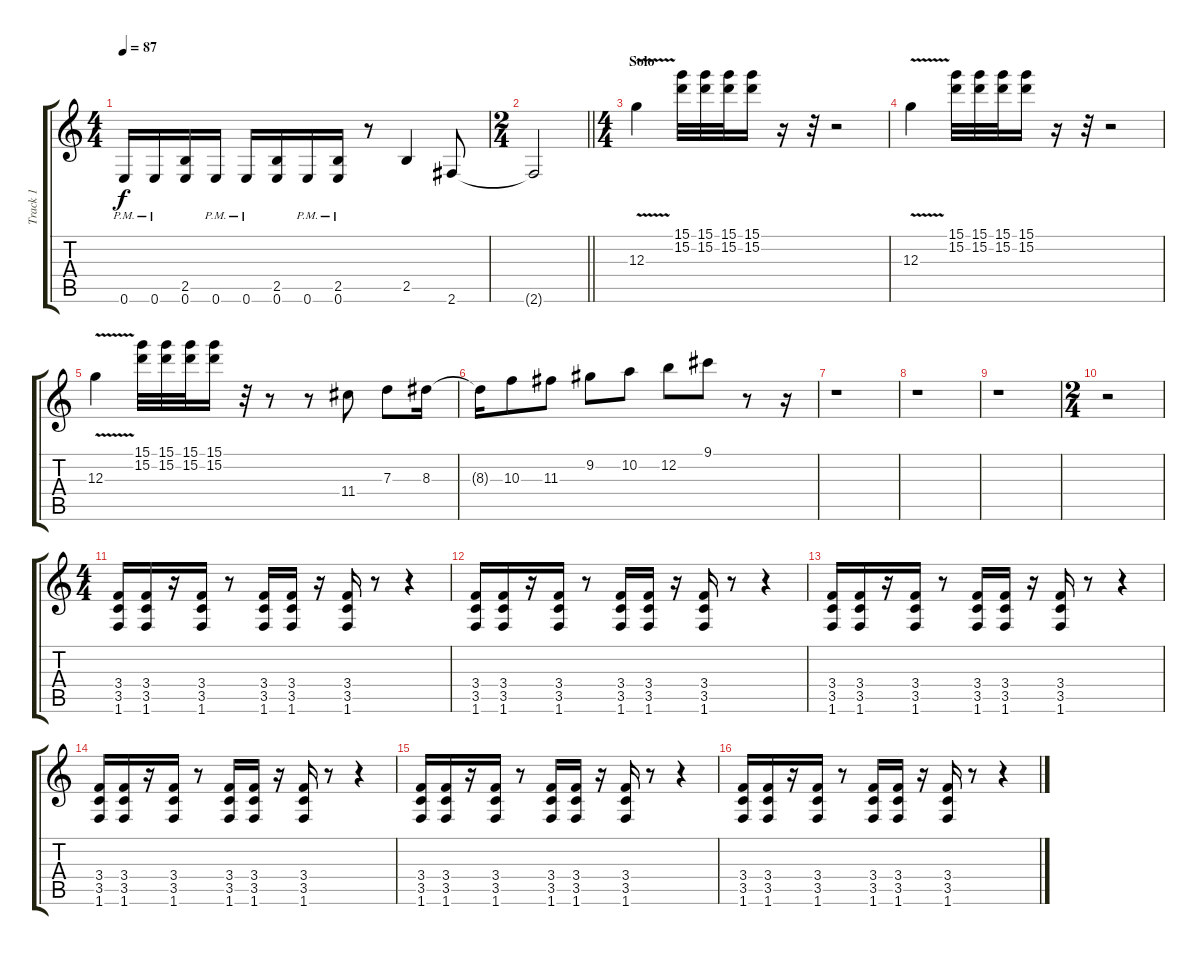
\track ("Track 1" "Track 1") {instrument distortionguitar}
\staff {score tabs}
\tuning (E4 B3 G3 D3 A2 E2) {hide}
\ts (4 4)
\tempo 87
\clef g2
\ks c
0.6{pm}.16{dy f} 0.6{pm}.16 (2.5 0.6).16 0.6{pm}.16 0.6{pm}.16 (2.5 0.6).16 0.6{pm}.16 (2.5 0.6{pm}).16 r.8 2.5.4 2.6.8 |
\ts (2 4)
\barLineRight lightlight
2.6{t}.2 |
\ts (4 4)
\section ("" "Solo")
12.3{v}.4 (15.1 15.2).32 (15.1 15.2).32 (15.1 15.2).32 (15.1 15.2).16 r.16 r.32 r.2 |
12.3{v}.4 (15.1 15.2).32 (15.1 15.2).32 (15.1 15.2).32 (15.1 15.2).16 r.16 r.32 r.2 |
12.3{v}.4 (15.1 15.2).32 (15.1 15.2).32 (15.1 15.2).32 (15.1 15.2).16 r.32 r.8 r.8 11.4.8 7.3.8 8.3.16 |
8.3{t}.16 10.3.8 11.3.8 9.2.8 10.2.8 12.2.8 9.1.8 r.8 r.16 |
r.1 |
r.1 |
r.1 |
\ts (2 4)
r.2 |
\ts (4 4)
(3.4 3.5 1.6).16 (3.4 3.5 1.6).16 r.16 (3.4 3.5 1.6).16 r.8 (3.4 3.5 1.6).16 (3.4 3.5 1.6).16 r.16 (3.4 3.5 1.6).16 r.8 r.4 |
(3.4 3.5 1.6).16 (3.4 3.5 1.6).16 r.16 (3.4 3.5 1.6).16 r.8 (3.4 3.5 1.6).16 (3.4 3.5 1.6).16 r.16 (3.4 3.5 1.6).16 r.8 r.4 |
(3.4 3.5 1.6).16 (3.4 3.5 1.6).16 r.16 (3.4 3.5 1.6).16 r.8 (3.4 3.5 1.6).16 (3.4 3.5 1.6).16 r.16 (3.4 3.5 1.6).16 r.8 r.4 |
(3.4 3.5 1.6).16 (3.4 3.5 1.6).16 r.16 (3.4 3.5 1.6).16 r.8 (3.4 3.5 1.6).16 (3.4 3.5 1.6).16 r.16 (3.4 3.5 1.6).16 r.8 r.4 |
(3.4 3.5 1.6).16 (3.4 3.5 1.6).16 r.16 (3.4 3.5 1.6).16 r.8 (3.4 3.5 1.6).16 (3.4 3.5 1.6).16 r.16 (3.4 3.5 1.6).16 r.8 r.4 |
(3.4 3.5 1.6).16 (3.4 3.5 1.6).16 r.16 (3.4 3.5 1.6).16 r.8 (3.4 3.5 1.6).16 (3.4 3.5 1.6).16 r.16 (3.4 3.5 1.6).16 r.8 r.4
